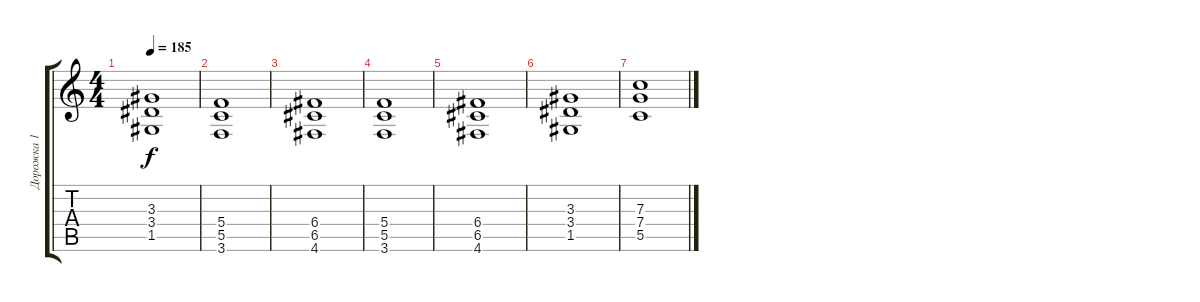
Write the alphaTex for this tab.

\track ("Дорожка 1" "Дорожка 1") {instrument distortionguitar}
\staff {score tabs}
\tuning (D4 A3 F3 C3 G2 D2) {hide}
\ts (4 4)
\tempo 185
\clef g2
\ks c
(3.3 3.4 1.5).1{dy f} |
(5.4 5.5 3.6).1 |
(6.4 6.5 4.6).1 |
(5.4 5.5 3.6).1 |
(6.4 6.5 4.6).1 |
(3.3 3.4 1.5).1 |
(7.3 7.4 5.5).1
